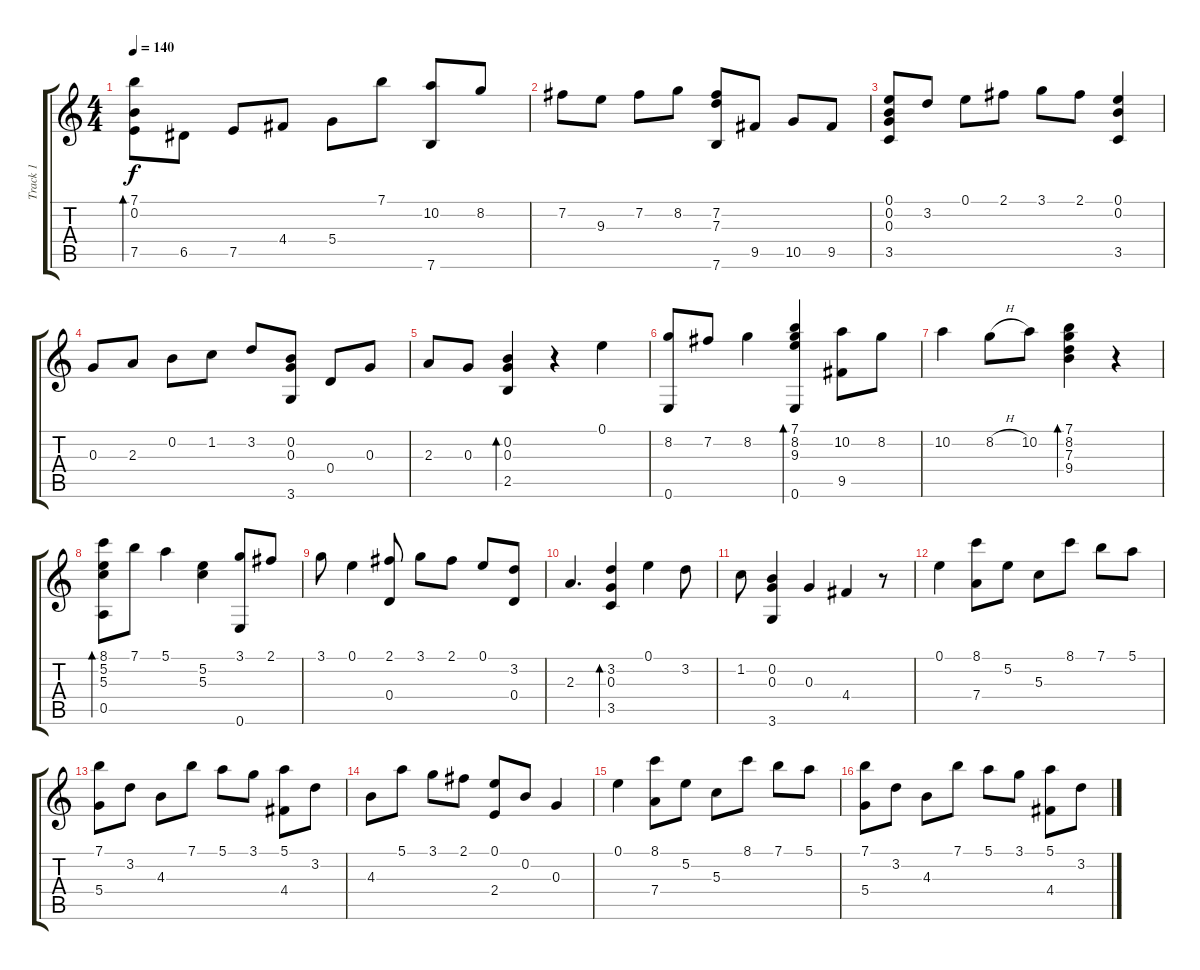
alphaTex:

\track ("Track 1" "Track 1") {instrument acousticguitarnylon}
\staff {score tabs}
\tuning (E4 B3 G3 D3 A2 E2) {hide}
\ts (4 4)
\tempo 140
\clef g2
\ks c
(7.1 0.2 7.5).8{bd 240 dy f} 6.5.8 7.5.8 4.4.8 5.4.8 7.1.8 (10.2 7.6).8 8.2.8 |
7.2.8 9.3.8 7.2.8 8.2.8 (7.2 7.3 7.6).8 9.5.8 10.5.8 9.5.8 |
(0.1 0.2 0.3 3.5).8 3.2.8 0.1.8 2.1.8 3.1.8 2.1.8 (0.1 0.2 3.5).4 |
0.3.8 2.3.8 0.2.8 1.2.8 3.2.8 (0.2 0.3 3.6).8 0.4.8 0.3.8 |
2.3.8 0.3.8 (0.2 0.3 2.5).4{bd 60} r.4 0.1.4 |
(8.2 0.6).8 7.2.8 8.2.4 (7.1 8.2 9.3 0.6).4{bd 240} (10.2 9.5).8 8.2.8 |
10.2.4 8.2{h}.8 10.2.8 (7.1 8.2 7.3 9.4).4{bd 240} r.4 |
(8.1 5.2 5.3 0.5).8{bd 240} 7.1.8 5.1.4 (5.2 5.3).4 (3.1 0.6).8 2.1.8 |
3.1.8 0.1.4 (2.1 0.4).8 3.1.8 2.1.8 0.1.8 (3.2 0.4).8 |
2.3.4{d} (3.2 0.3 3.5).4{bd 60} 0.1.4 3.2.8 |
1.2.8 (0.2 0.3 3.6).4 0.3.4 4.4.4 r.8 |
0.1.4 (8.1 7.4).8 5.2.8 5.3.8 8.1.8 7.1.8 5.1.8 |
(7.1 5.4).8 3.2.8 4.3.8 7.1.8 5.1.8 3.1.8 (5.1 4.4).8 3.2.8 |
4.3.8 5.1.8 3.1.8 2.1.8 (0.1 2.4).8 0.2.8 0.3.4 |
0.1.4 (8.1 7.4).8 5.2.8 5.3.8 8.1.8 7.1.8 5.1.8 |
(7.1 5.4).8 3.2.8 4.3.8 7.1.8 5.1.8 3.1.8 (5.1 4.4).8 3.2.8
